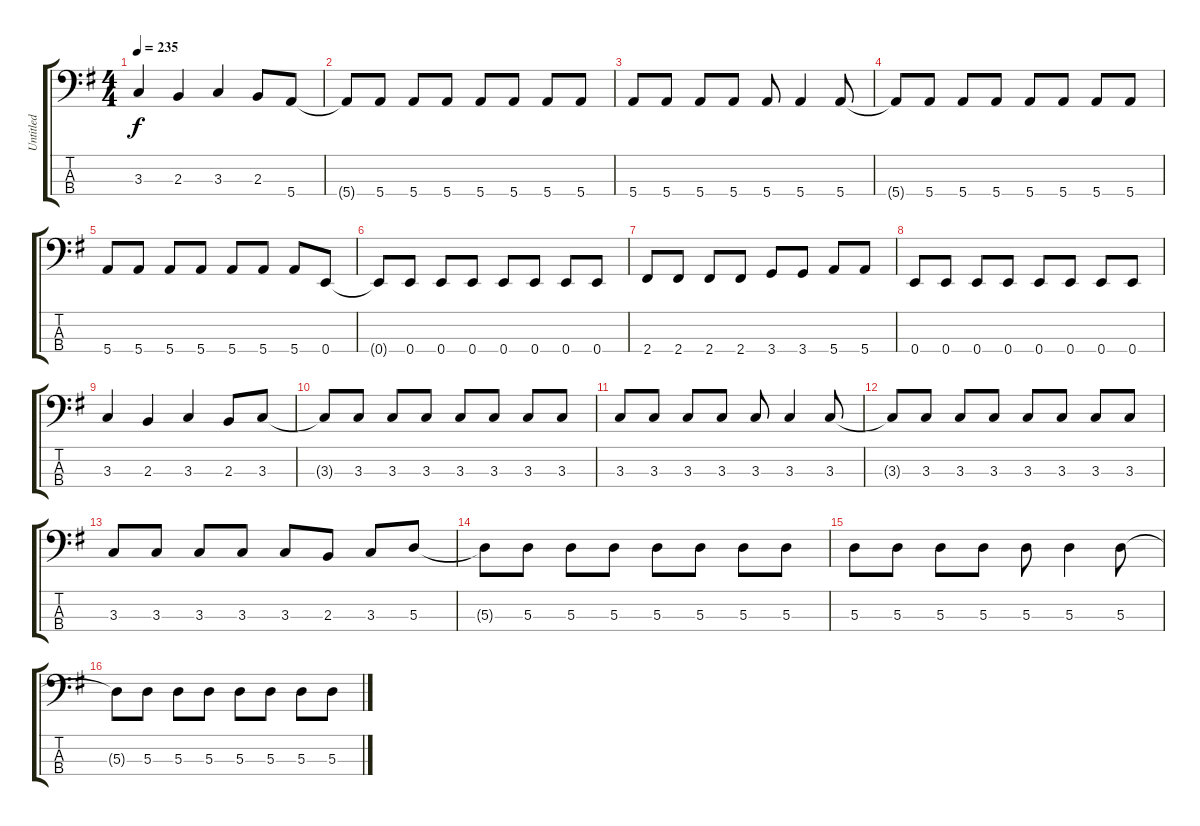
\track ("Untitled" "Untitled") {instrument electricbassfinger}
\staff {score tabs}
\tuning (G2 D2 A1 E1) {hide}
\ts (4 4)
\tempo 235
\clef f4
\ks g
3.3.4{dy f} 2.3.4 3.3.4 2.3.8 5.4.8 |
5.4{t}.8 5.4.8 5.4.8 5.4.8 5.4.8 5.4.8 5.4.8 5.4.8 |
5.4.8 5.4.8 5.4.8 5.4.8 5.4.8 5.4.4 5.4.8 |
5.4{t}.8 5.4.8 5.4.8 5.4.8 5.4.8 5.4.8 5.4.8 5.4.8 |
5.4.8 5.4.8 5.4.8 5.4.8 5.4.8 5.4.8 5.4.8 0.4.8 |
0.4{t}.8 0.4.8 0.4.8 0.4.8 0.4.8 0.4.8 0.4.8 0.4.8 |
2.4.8 2.4.8 2.4.8 2.4.8 3.4.8 3.4.8 5.4.8 5.4.8 |
0.4.8 0.4.8 0.4.8 0.4.8 0.4.8 0.4.8 0.4.8 0.4.8 |
3.3.4 2.3.4 3.3.4 2.3.8 3.3.8 |
3.3{t}.8 3.3.8 3.3.8 3.3.8 3.3.8 3.3.8 3.3.8 3.3.8 |
3.3.8 3.3.8 3.3.8 3.3.8 3.3.8 3.3.4 3.3.8 |
3.3{t}.8 3.3.8 3.3.8 3.3.8 3.3.8 3.3.8 3.3.8 3.3.8 |
3.3.8 3.3.8 3.3.8 3.3.8 3.3.8 2.3.8 3.3.8 5.3.8 |
5.3{t}.8 5.3.8 5.3.8 5.3.8 5.3.8 5.3.8 5.3.8 5.3.8 |
5.3.8 5.3.8 5.3.8 5.3.8 5.3.8 5.3.4 5.3.8 |
5.3{t}.8 5.3.8 5.3.8 5.3.8 5.3.8 5.3.8 5.3.8 5.3.8
